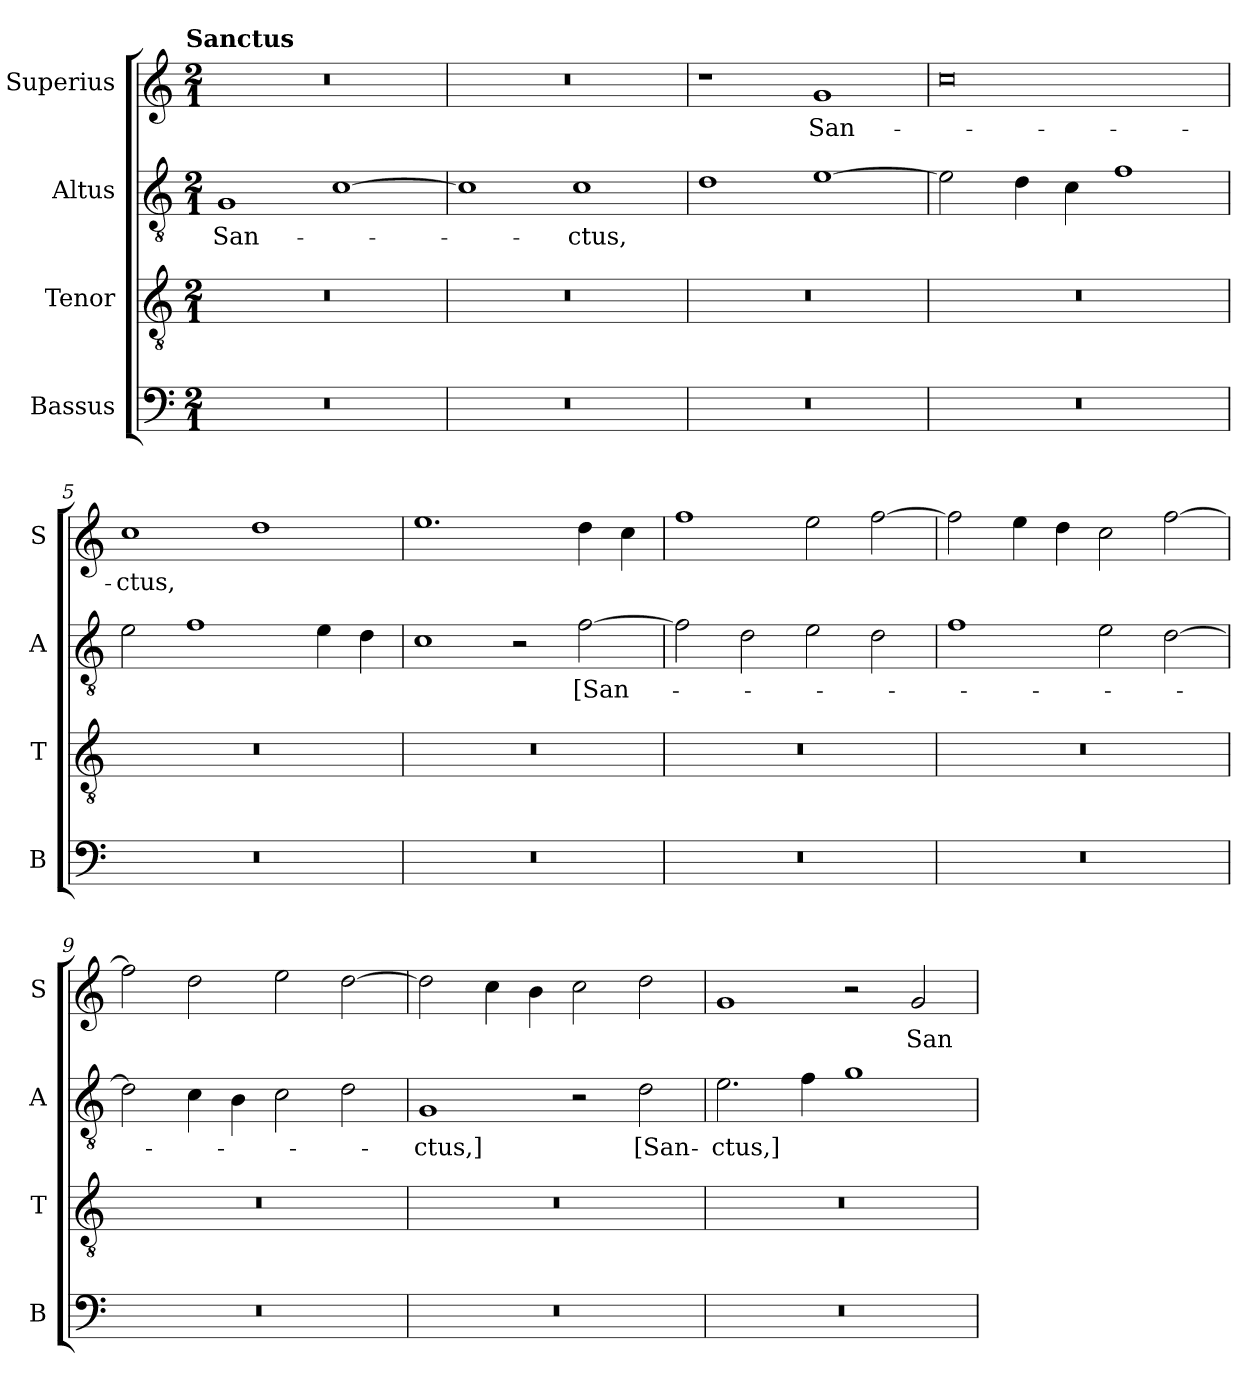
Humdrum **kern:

**kern	**kern	**kern	**text	**kern	**text
*part4	*part3	*part2	*part2	*part1	*part1
*staff4	*staff3	*staff2	*staff2	*staff1	*staff1
*I"Bassus	*I"Tenor	*I"Altus	*	*I"Superius	*
*I'B	*I'T	*I'A	*	*I'S	*
*clefF4	*clefGv2	*clefGv2	*	*clefG2	*
*k[]	*k[]	*k[]	*	*k[]	*
!!LO:TX:omd:t=Sanctus
*M2/1	*M2/1	*M2/1	*	*M2/1	*
=1	=1	=1	=1	=1	=1
0r	0r	1G	San-	0r	.
.	.	[1c	.	.	.
=2	=2	=2	=2	=2	=2
0r	0r	1c]	.	0r	.
.	.	1c	-ctus,	.	.
=3	=3	=3	=3	=3	=3
0r	0r	1d	.	1r	.
.	.	[1e	.	1g	San-
=4	=4	=4	=4	=4	=4
0r	0r	2e\]	.	0cc	.
.	.	4d\	.	.	.
.	.	4c\	.	.	.
.	.	1f	.	.	.
=5	=5	=5	=5	=5	=5
0r	0r	2e\	.	1cc	-ctus,
.	.	1f	.	.	.
.	.	.	.	1dd	.
.	.	4e\	.	.	.
.	.	4d\	.	.	.
=6	=6	=6	=6	=6	=6
0r	0r	1c	.	1.ee	.
.	.	2r	.	.	.
.	.	[2f\	[San-	4dd\	.
.	.	.	.	4cc\	.
=7	=7	=7	=7	=7	=7
0r	0r	2f\]	.	1ff	.
.	.	2d\	.	.	.
.	.	2e\	.	2ee\	.
.	.	2d\	.	[2ff\	.
=8	=8	=8	=8	=8	=8
0r	0r	1f	.	2ff\]	.
.	.	.	.	4ee\	.
.	.	.	.	4dd\	.
.	.	2e\	.	2cc\	.
.	.	[2d\	.	[2ff\	.
=9	=9	=9	=9	=9	=9
0r	0r	2d\]	.	2ff\]	.
.	.	4c\	.	2dd\	.
.	.	4B\	.	.	.
.	.	2c\	.	2ee\	.
.	.	2d\	.	[2dd\	.
=10	=10	=10	=10	=10	=10
0r	0r	1G	-ctus,]	2dd\]	.
.	.	.	.	4cc\	.
.	.	.	.	4b\	.
.	.	2r	.	2cc\	.
.	.	2d\	[San-	2dd\	.
=11	=11	=11	=11	=11	=11
0r	0r	2.e\	-ctus,]	1g	.
.	.	4f\	.	.	.
.	.	1g	.	2r	.
.	.	.	.	2g/	San-
=	=	=	=	=	=
*-	*-	*-	*-	*-	*-
